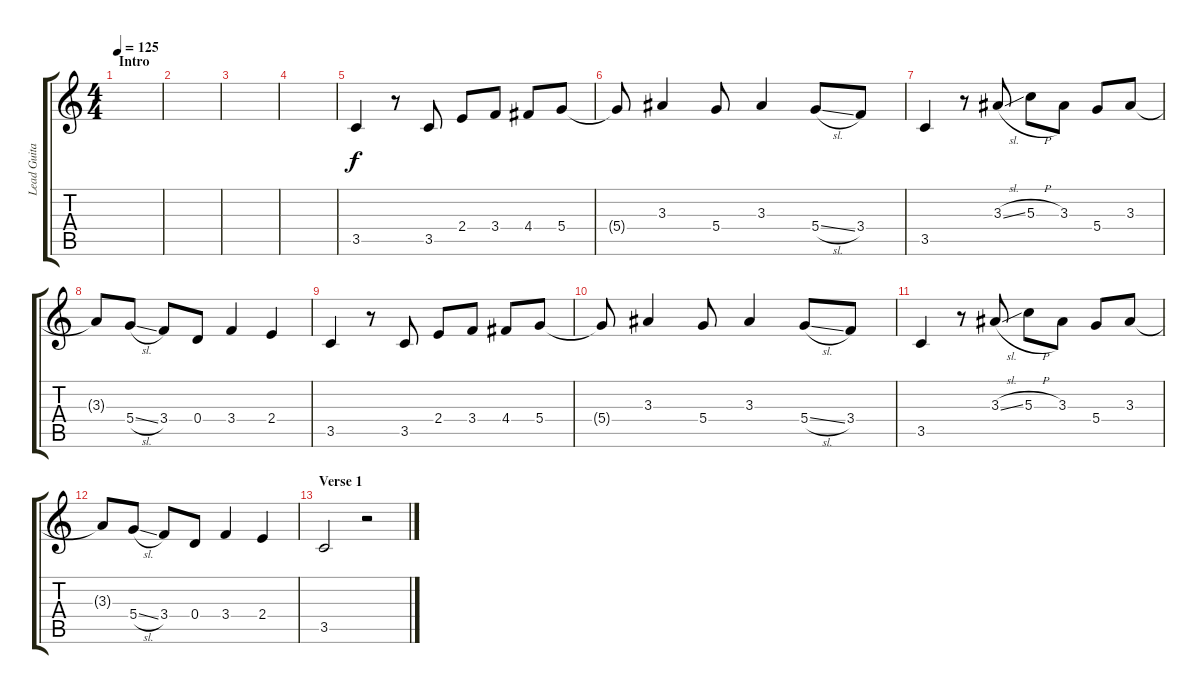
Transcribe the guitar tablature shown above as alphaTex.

\track ("Lead Guitar" "Lead Guita") {instrument electricguitarclean}
\staff {score tabs}
\tuning (E4 B3 G3 D3 A2 E2) {hide}
\ts (4 4)
\section ("" "Intro")
\tempo 125
\clef g2
\ks c
|
|
|
|
3.5.4 r.8 3.5.8 2.4.8 3.4.8 4.4.8 5.4.8 |
5.4{t}.8 3.3.4 5.4.8 3.3.4 5.4{sl}.8 3.4.8 |
3.5.4 r.8 3.3{sl}.8 5.3{h}.8 3.3.8 5.4.8 3.3.8 |
3.3{t}.8 5.4{sl}.8 3.4.8 0.4.8 3.4.4 2.4.4 |
3.5.4 r.8 3.5.8 2.4.8 3.4.8 4.4.8 5.4.8 |
5.4{t}.8 3.3.4 5.4.8 3.3.4 5.4{sl}.8 3.4.8 |
3.5.4 r.8 3.3{sl}.8 5.3{h}.8 3.3.8 5.4.8 3.3.8 |
3.3{t}.8 5.4{sl}.8 3.4.8 0.4.8 3.4.4 2.4.4 |
\section ("" "Verse 1")
3.5.2 r.2
